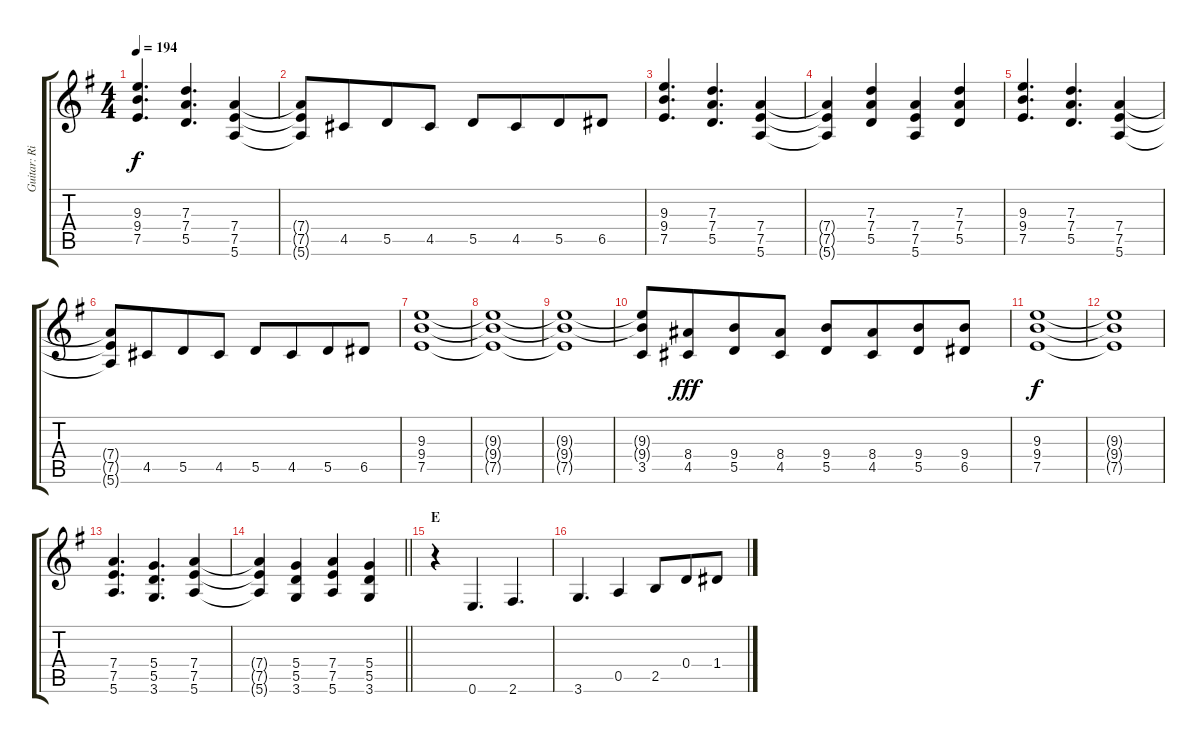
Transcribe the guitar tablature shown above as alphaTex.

\track ("Guitar: Rik" "Guitar: Ri") {instrument overdrivenguitar}
\staff {score tabs}
\tuning (E4 B3 G3 D3 A2 E2) {hide}
\ts (4 4)
\tempo 194
\clef g2
\ks g
(9.3 9.4 7.5).4{d dy f} (7.3 7.4 5.5).4{d} (7.4 7.5 5.6).4 |
(7.4{t} 7.5{t} 5.6{t}).8 4.5.8{beam merge} 5.5.8 4.5.8 5.5.8 4.5.8{beam merge} 5.5.8 6.5.8 |
(9.3 9.4 7.5).4{d} (7.3 7.4 5.5).4{d} (7.4 7.5 5.6).4 |
(7.4{t} 7.5{t} 5.6{t}).4 (7.3 7.4 5.5).4 (7.4 7.5 5.6).4 (7.3 7.4 5.5).4 |
(9.3 9.4 7.5).4{d} (7.3 7.4 5.5).4{d} (7.4 7.5 5.6).4 |
(7.4{t} 7.5{t} 5.6{t}).8 4.5.8{beam merge} 5.5.8 4.5.8 5.5.8 4.5.8{beam merge} 5.5.8 6.5.8 |
(9.3 9.4 7.5).1 |
(9.3{t} 9.4{t} 7.5{t}).1 |
(9.3{t} 9.4{t} 7.5{t}).1 |
(9.3{t} 9.4{t} 3.5).8 (8.4 4.5).8{dy fff beam merge} (9.4 5.5).8 (8.4 4.5).8 (9.4 5.5).8 (8.4 4.5).8{beam merge} (9.4 5.5).8 (9.4 6.5).8 |
(9.3 9.4 7.5).1{dy f} |
(9.3{t} 9.4{t} 7.5{t}).1 |
(7.4 7.5 5.6).4{d} (5.4 5.5 3.6).4{d} (7.4 7.5 5.6).4 |
\barLineRight lightlight
(7.4{t} 7.5{t} 5.6{t}).4 (5.4 5.5 3.6).4 (7.4 7.5 5.6).4 (5.4 5.5 3.6).4 |
\section ("" "E")
r.4 0.6.4{d} 2.6.4{d} |
3.6.4{d} 0.5.4 2.5.8{beam merge} 0.4.8 1.4.8
